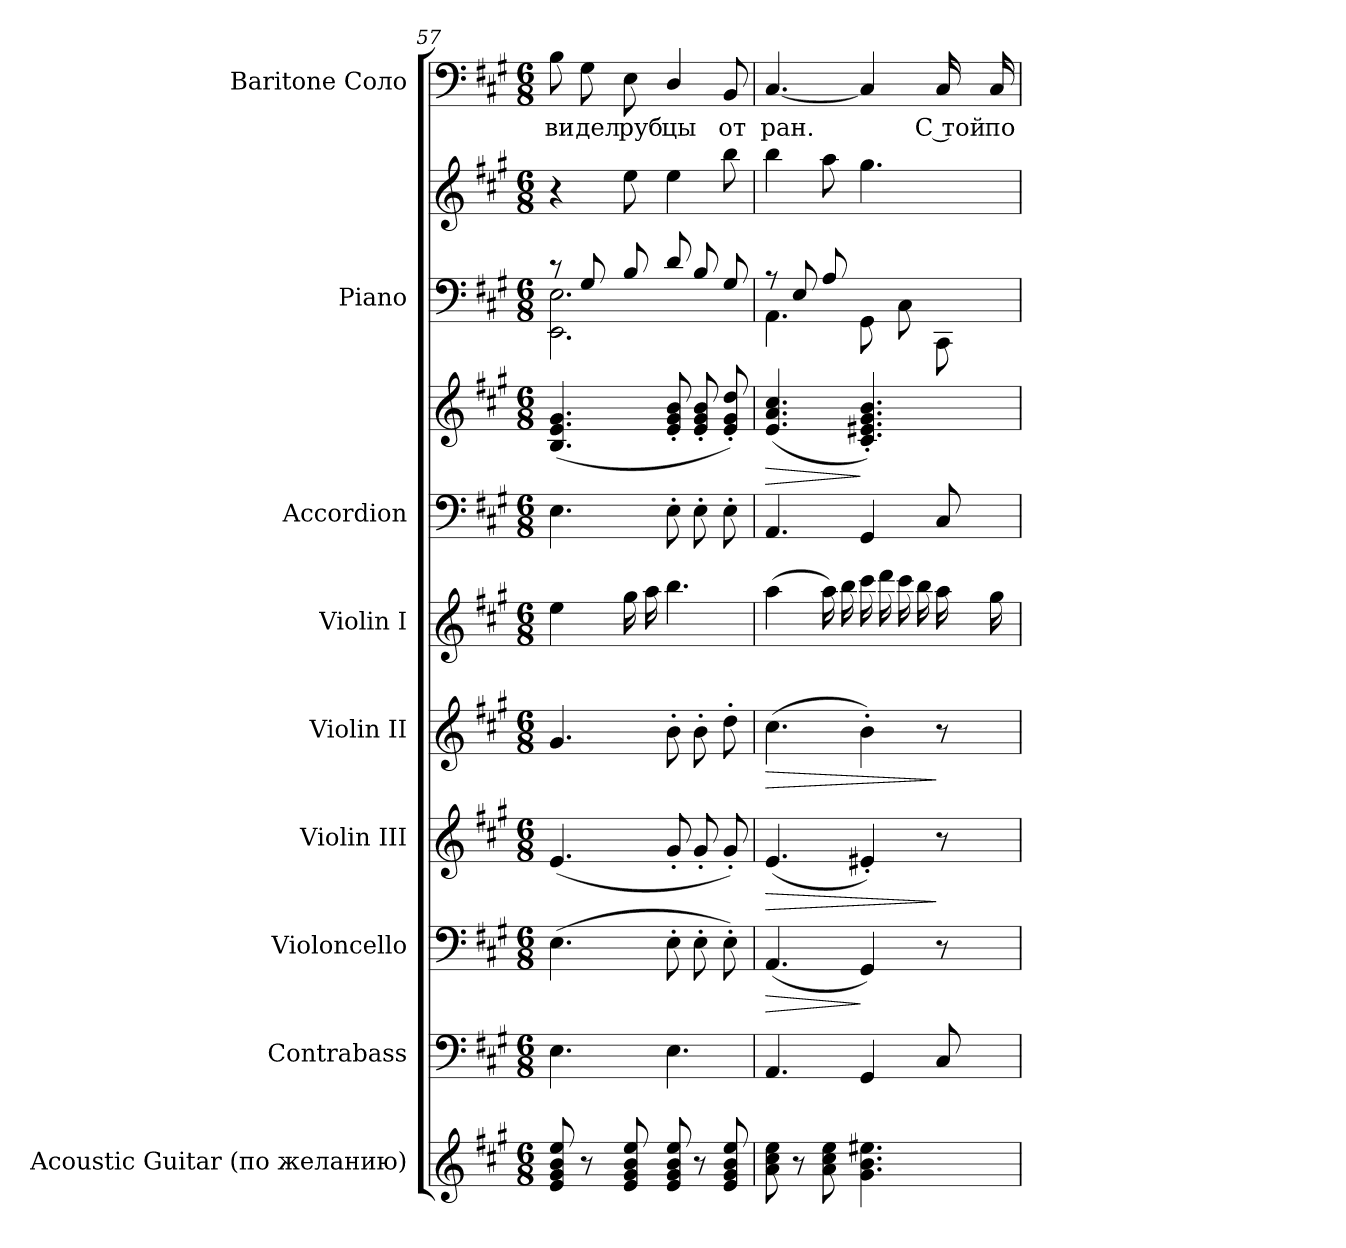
**kern	**kern	**kern	**dynam	**kern	**dynam	**kern	**dynam	**kern	**kern	**kern	**dynam	**kern	**kern	**kern	**text
*part9	*part8	*part7	*part7	*part6	*part6	*part5	*part5	*part4	*part3	*part3	*part3	*part2	*part2	*part1	*part1
*staff11	*staff10	*staff9	*staff9	*staff8	*staff8	*staff7	*staff7	*staff6	*staff5	*staff4	*staff4/5	*staff3	*staff2	*staff1	*staff1
*I"Acoustic Guitar (по желанию)	*I"Contrabass	*I"Violoncello	*	*I"Violin III	*	*I"Violin II	*	*I"Violin I	*I"Accordion	*	*	*I"Piano	*	*I"Baritone Соло	*
*I'A. Gtr.	*I'Cb.	*I'Vc.	*	*I'Vln. III	*	*I'Vln. II	*	*I'Vln. I	*I'Accord.	*	*	*I'Pno.	*	*I'Bar.	*
*clefG2	*clefF4	*clefF4	*	*clefG2	*	*clefG2	*	*clefG2	*clefF4	*clefG2	*	*clefF4	*clefG2	*clefF4	*
*ITrd7c12	*ITrd7c12	*	*	*	*	*	*	*	*	*	*	*	*	*	*
*k[f#c#g#]	*k[f#c#g#]	*k[f#c#g#]	*	*k[f#c#g#]	*	*k[f#c#g#]	*	*k[f#c#g#]	*k[f#c#g#]	*k[f#c#g#]	*	*k[f#c#g#]	*k[f#c#g#]	*k[f#c#g#]	*
*A:	*A:	*A:	*	*A:	*	*A:	*	*A:	*A:	*A:	*	*A:	*A:	*A:	*
*M6/8	*M6/8	*M6/8	*	*M6/8	*	*M6/8	*	*M6/8	*M6/8	*M6/8	*	*M6/8	*M6/8	*M6/8	*
=57	=57	=57	=57	=57	=57	=57	=57	=57	=57	=57	=57	=57	=57	=57	=57
*	*	*	*	*	*	*	*	*	*	*	*	*^	*	*	*
!	!	!	!	!	!	!	!	!	!	!	!	!	!	!	!	!LO:LY:b:color=#000000
8Ei/ 8G#i 8Bi 8ei	4.EEi\	(4.Ei\	.	(4.ei/	.	4.g#i/	.	4eei\	4.Ei\	(4.Bi/ 4.ei 4.g#i	.	8r	2.EEi\ 2.Ei	4r	8Bi\	ви_
!	!	!	!	!	!	!	!	!	!	!	!	!	!	!	!	!LO:LY:b:color=#000000
8r	.	.	.	.	.	.	.	.	.	.	.	8G#i/	.	.	8G#i\	дел
!	!	!	!	!	!	!	!	!	!	!	!	!	!	!	!	!LO:LY:b:color=#000000
8Ei/ 8G#i 8Bi 8ei	.	.	.	.	.	.	.	16gg#i\	.	.	.	8Bi/	.	8eei\	8Ei\	руб_
.	.	.	.	.	.	.	.	16aai\	.	.	.	.	.	.	.	.
!	!	!	!	!	!	!	!	!	!	!	!	!	!	!	!	!LO:LY:b:color=#000000
8Ei/ 8G#i 8Bi 8ei	4.EEi\	8E'i\	.	8g#'i/	.	8b'i\	.	4.bbi\	8E'i\	8ei/' 8g#i' 8bi'	.	8di/	.	4eei\	4Di/	цы
8r	.	8E'i\	.	8g#'i/	.	8b'i\	.	.	8E'i\	8ei/' 8g#i' 8bi'	.	8Bi/	.	.	.	.
!	!	!	!	!	!	!	!	!	!	!	!	!	!	!	!	!LO:LY:b:color=#000000
8Ei/ 8G#i 8Bi 8ei	.	8E'i\)	.	8g#'i/)	.	8dd'i\	.	.	8E'i\	8ei/' 8g#i' 8ddi')	.	8G#i/	.	8bbi\	8BBi/	от
=58	=58	=58	=58	=58	=58	=58	=58	=58	=58	=58	=58	=58	=58	=58	=58	=58
!	!	!	!LO:HP:b	!	!LO:HP:b	!	!LO:HP:b	!	!	!	!LO:HP:b	!	!	!	!	!
!	!	!	!	!	!	!	!	!	!	!	!	!	!	!	!	!LO:LY:b:color=#000000
8Ai\ 8c#i 8ei	4.AAAi/	(4.AAi/	>	(4.ei/	>	(4.cc#i\	>	(4aai\	4.AAi/	(4.ei/ 4.ai 4.cc#i	>	8r	4.AAi\	4bbi\	[<4.C#i/	ран.
8r	.	.	.	.	.	.	.	.	.	.	.	8Ei/	.	.	.	.
8Ai\ 8c#i 8ei	.	.	.	.	.	.	.	16aai\)	.	.	.	8Ai/	.	8aai\	.	.
.	.	.	.	.	.	.	.	16bbi\	.	.	.	.	.	.	.	.
4.G#i\ 4.Bi 4.e#Xi	4GGG#i/	4GG#i/)	]	4e#X'i/)	.	4b'i\)	.	16ccc#i\	4GG#i/	4.c#i/' 4.e#Xi' 4.g#i' 4.bi')	]	4.ryy	8GG#i\	4.gg#i\	4C#i/]	.
.	.	.	.	.	.	.	.	16dddi\	.	.	.	.	.	.	.	.
.	.	.	.	.	.	.	.	16ccc#i\	.	.	.	.	8C#i\	.	.	.
.	.	.	.	.	.	.	.	16bbi\	.	.	.	.	.	.	.	.
!	!	!	!	!	!	!	!	!	!	!	!	!	!	!	!	!LO:LY:b:color=#000000
.	8CC#i/	8r	.	8r	]	8r	]	16aai\	8C#i/	.	.	.	8CC#i\	.	16C#i/	С той
!	!	!	!	!	!	!	!	!	!	!	!	!	!	!	!	!LO:LY:b:color=#000000
.	.	.	.	.	.	.	.	16gg#i\	.	.	.	.	.	.	16C#i/	по_
*	*	*	*	*	*	*	*	*	*	*	*	*v	*v	*	*	*
=	=	=	=	=	=	=	=	=	=	=	=	=	=	=	=
*-	*-	*-	*-	*-	*-	*-	*-	*-	*-	*-	*-	*-	*-	*-	*-
